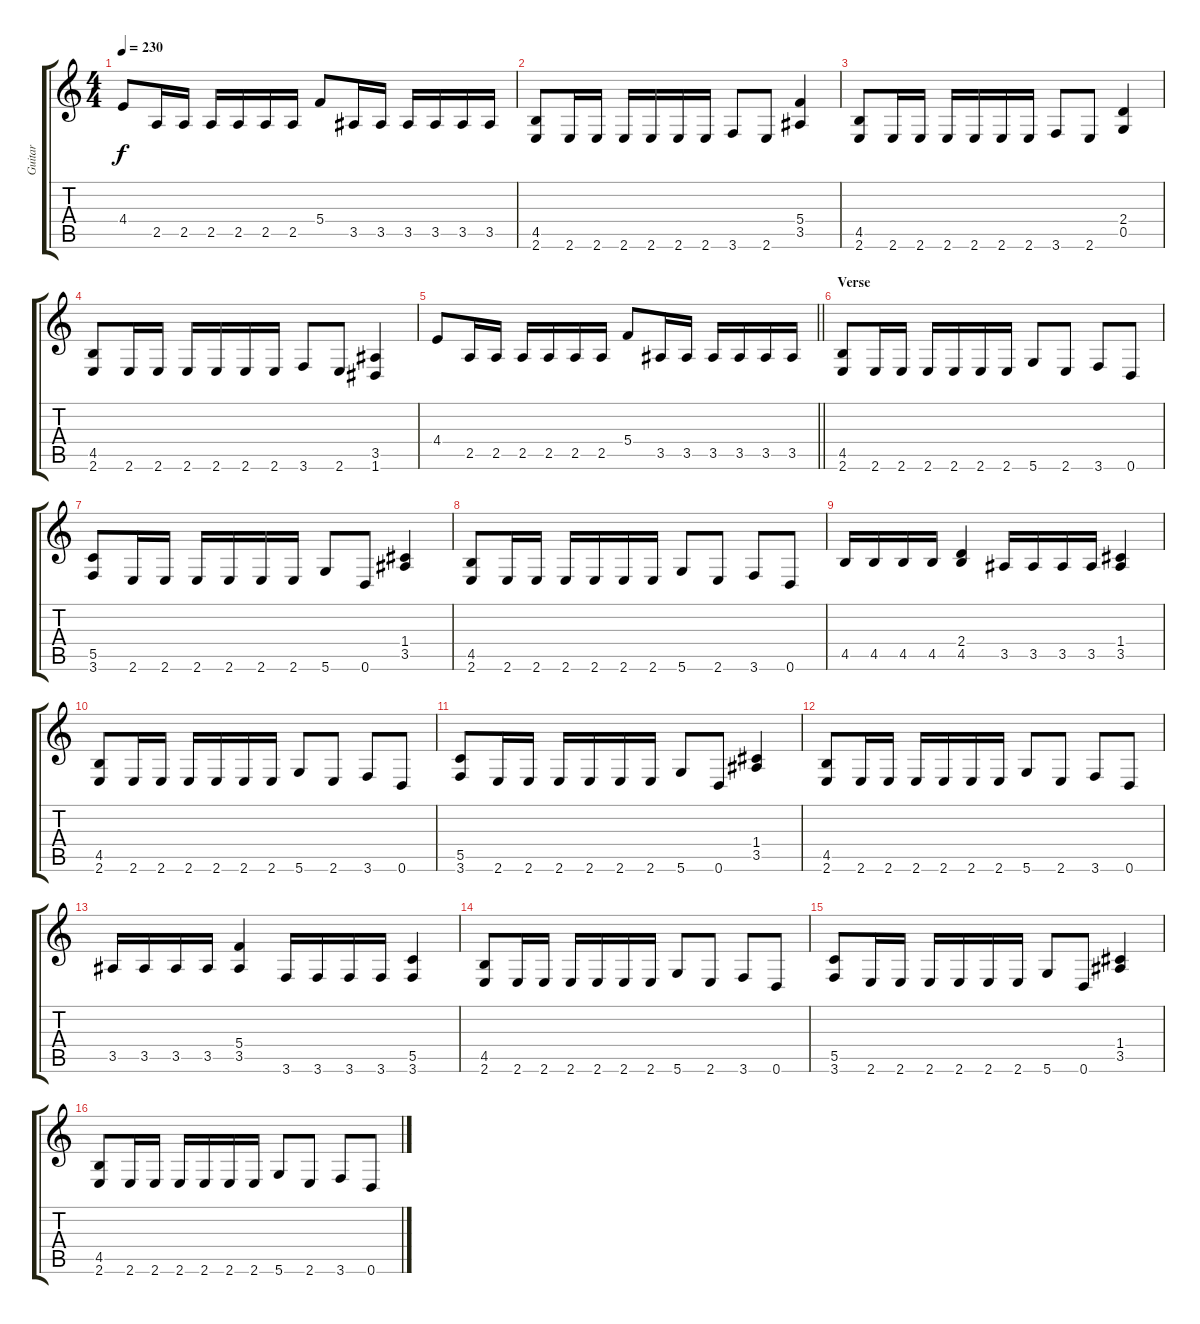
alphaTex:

\track ("Guitar" "Guitar") {instrument distortionguitar}
\staff {score tabs}
\tuning (D4 A3 F3 C3 G2 D2) {hide}
\ts (4 4)
\tempo 230
\clef g2
\ks c
4.4.8{dy f} 2.5.16 2.5.16 2.5.16 2.5.16 2.5.16 2.5.16 5.4.8 3.5.16 3.5.16 3.5.16 3.5.16 3.5.16 3.5.16 |
(4.5 2.6).8 2.6.16 2.6.16 2.6.16 2.6.16 2.6.16 2.6.16 3.6.8 2.6.8 (5.4 3.5).4 |
(4.5 2.6).8 2.6.16 2.6.16 2.6.16 2.6.16 2.6.16 2.6.16 3.6.8 2.6.8 (2.4 0.5).4 |
(4.5 2.6).8 2.6.16 2.6.16 2.6.16 2.6.16 2.6.16 2.6.16 3.6.8 2.6.8 (3.5 1.6).4 |
\barLineRight lightlight
4.4.8 2.5.16 2.5.16 2.5.16 2.5.16 2.5.16 2.5.16 5.4.8 3.5.16 3.5.16 3.5.16 3.5.16 3.5.16 3.5.16 |
\section ("" "Verse")
(4.5 2.6).8 2.6.16 2.6.16 2.6.16 2.6.16 2.6.16 2.6.16 5.6.8 2.6.8 3.6.8 0.6.8 |
(5.5 3.6).8 2.6.16 2.6.16 2.6.16 2.6.16 2.6.16 2.6.16 5.6.8 0.6.8 (1.4 3.5).4 |
(4.5 2.6).8 2.6.16 2.6.16 2.6.16 2.6.16 2.6.16 2.6.16 5.6.8 2.6.8 3.6.8 0.6.8 |
4.5.16 4.5.16 4.5.16 4.5.16 (2.4 4.5).4 3.5.16 3.5.16 3.5.16 3.5.16 (1.4 3.5).4 |
(4.5 2.6).8 2.6.16 2.6.16 2.6.16 2.6.16 2.6.16 2.6.16 5.6.8 2.6.8 3.6.8 0.6.8 |
(5.5 3.6).8 2.6.16 2.6.16 2.6.16 2.6.16 2.6.16 2.6.16 5.6.8 0.6.8 (1.4 3.5).4 |
(4.5 2.6).8 2.6.16 2.6.16 2.6.16 2.6.16 2.6.16 2.6.16 5.6.8 2.6.8 3.6.8 0.6.8 |
3.5.16 3.5.16 3.5.16 3.5.16 (5.4 3.5).4 3.6.16 3.6.16 3.6.16 3.6.16 (5.5 3.6).4 |
(4.5 2.6).8 2.6.16 2.6.16 2.6.16 2.6.16 2.6.16 2.6.16 5.6.8 2.6.8 3.6.8 0.6.8 |
(5.5 3.6).8 2.6.16 2.6.16 2.6.16 2.6.16 2.6.16 2.6.16 5.6.8 0.6.8 (1.4 3.5).4 |
(4.5 2.6).8 2.6.16 2.6.16 2.6.16 2.6.16 2.6.16 2.6.16 5.6.8 2.6.8 3.6.8 0.6.8
